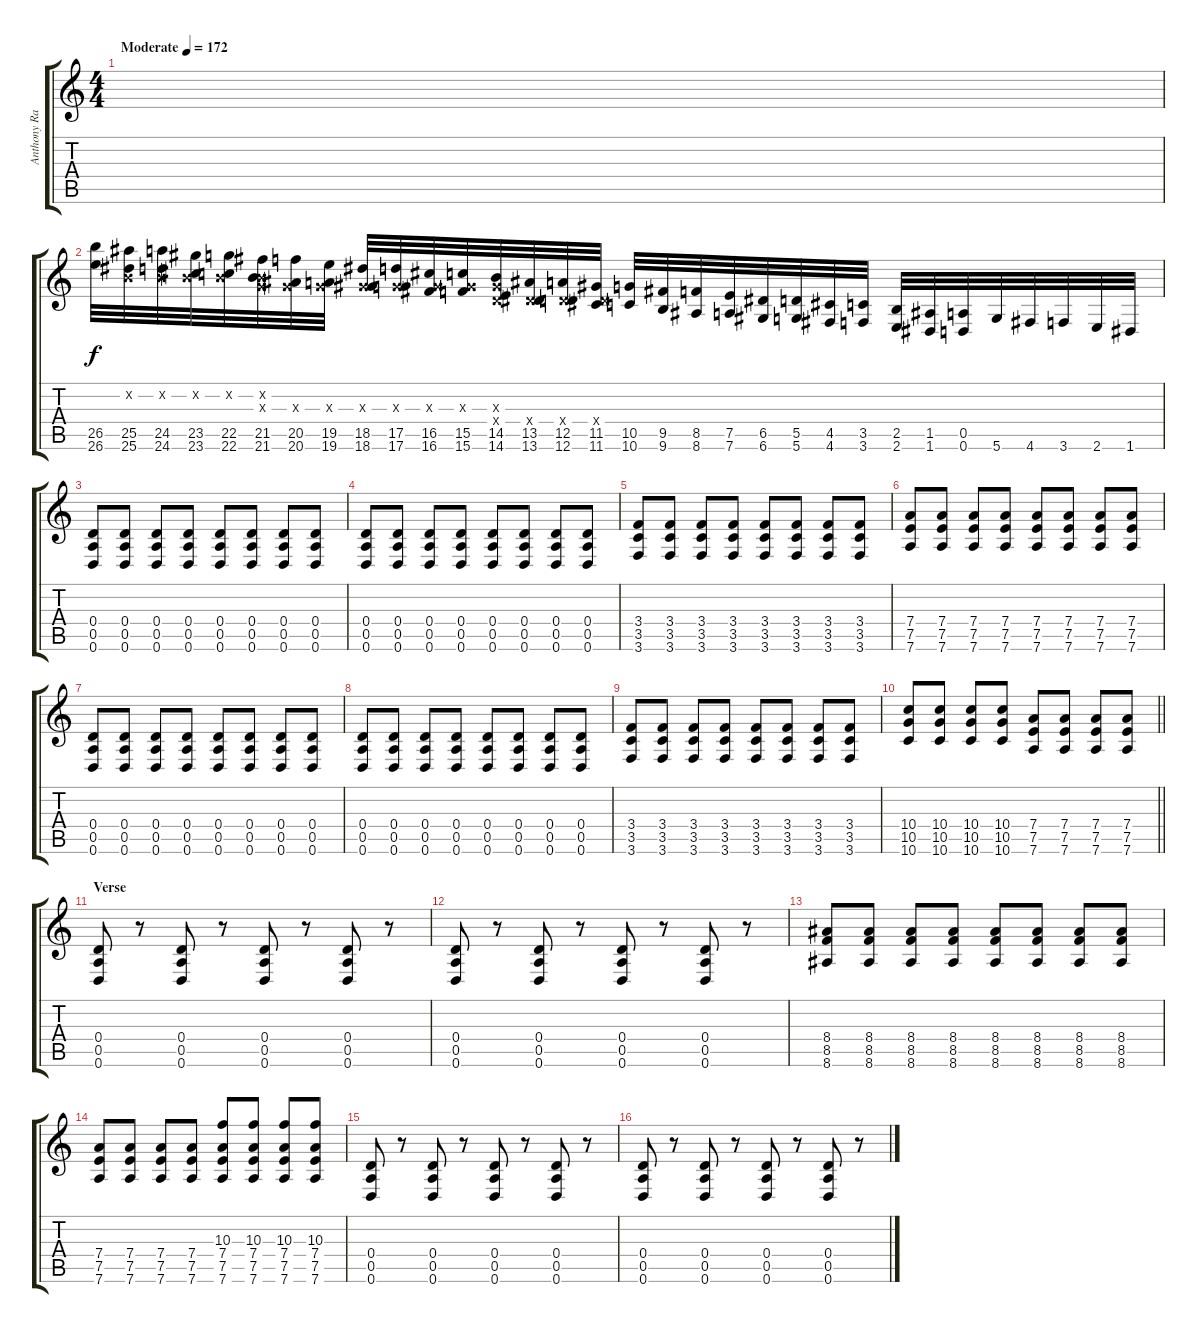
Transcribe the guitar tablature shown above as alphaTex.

\track ("Anthony Raneri" "Anthony Ra") {instrument overdrivenguitar}
\staff {score tabs}
\tuning (E4 B3 G3 D3 A2 D2) {hide}
\ts (4 4)
\tempo (172 "Moderate")
\clef g2
\ks c
|
(26.5 26.6).32 (0.2{x} 25.5 25.6).32 (0.2{x} 24.5 24.6).32 (0.2{x} 23.5 23.6).32 (0.2{x} 22.5 22.6).32 (0.2{x} 0.3{x} 21.5 21.6).32 (0.3{x} 20.5 20.6).32 (0.3{x} 19.5 19.6).32 (0.3{x} 18.5 18.6).32 (0.3{x} 17.5 17.6).32 (0.3{x} 16.5 16.6).32 (0.3{x} 15.5 15.6).32 (0.3{x} 0.4{x} 14.5 14.6).32 (0.4{x} 13.5 13.6).32 (0.4{x} 12.5 12.6).32 (0.4{x} 11.5 11.6).32 (10.5 10.6).32 (9.5 9.6).32 (8.5 8.6).32 (7.5 7.6).32 (6.5 6.6).32 (5.5 5.6).32 (4.5 4.6).32 (3.5 3.6).32 (2.5 2.6).32 (1.5 1.6).32 (0.5 0.6).32 5.6.32 4.6.32 3.6.32 2.6.32 1.6.32 |
(0.4 0.5 0.6).8 (0.4 0.5 0.6).8 (0.4 0.5 0.6).8 (0.4 0.5 0.6).8 (0.4 0.5 0.6).8 (0.4 0.5 0.6).8 (0.4 0.5 0.6).8 (0.4 0.5 0.6).8 |
(0.4 0.5 0.6).8 (0.4 0.5 0.6).8 (0.4 0.5 0.6).8 (0.4 0.5 0.6).8 (0.4 0.5 0.6).8 (0.4 0.5 0.6).8 (0.4 0.5 0.6).8 (0.4 0.5 0.6).8 |
(3.4 3.5 3.6).8 (3.4 3.5 3.6).8 (3.4 3.5 3.6).8 (3.4 3.5 3.6).8 (3.4 3.5 3.6).8 (3.4 3.5 3.6).8 (3.4 3.5 3.6).8 (3.4 3.5 3.6).8 |
(7.4 7.5 7.6).8 (7.4 7.5 7.6).8 (7.4 7.5 7.6).8 (7.4 7.5 7.6).8 (7.4 7.5 7.6).8 (7.4 7.5 7.6).8 (7.4 7.5 7.6).8 (7.4 7.5 7.6).8 |
(0.4 0.5 0.6).8 (0.4 0.5 0.6).8 (0.4 0.5 0.6).8 (0.4 0.5 0.6).8 (0.4 0.5 0.6).8 (0.4 0.5 0.6).8 (0.4 0.5 0.6).8 (0.4 0.5 0.6).8 |
(0.4 0.5 0.6).8 (0.4 0.5 0.6).8 (0.4 0.5 0.6).8 (0.4 0.5 0.6).8 (0.4 0.5 0.6).8 (0.4 0.5 0.6).8 (0.4 0.5 0.6).8 (0.4 0.5 0.6).8 |
(3.4 3.5 3.6).8 (3.4 3.5 3.6).8 (3.4 3.5 3.6).8 (3.4 3.5 3.6).8 (3.4 3.5 3.6).8 (3.4 3.5 3.6).8 (3.4 3.5 3.6).8 (3.4 3.5 3.6).8 |
\barLineRight lightlight
(10.4 10.5 10.6).8 (10.4 10.5 10.6).8 (10.4 10.5 10.6).8 (10.4 10.5 10.6).8 (7.4 7.5 7.6).8 (7.4 7.5 7.6).8 (7.4 7.5 7.6).8 (7.4 7.5 7.6).8 |
\section ("" "Verse")
(0.4 0.5 0.6).8 r.8 (0.4 0.5 0.6).8 r.8 (0.4 0.5 0.6).8 r.8 (0.4 0.5 0.6).8 r.8 |
(0.4 0.5 0.6).8 r.8 (0.4 0.5 0.6).8 r.8 (0.4 0.5 0.6).8 r.8 (0.4 0.5 0.6).8 r.8 |
(8.4 8.5 8.6).8 (8.4 8.5 8.6).8 (8.4 8.5 8.6).8 (8.4 8.5 8.6).8 (8.4 8.5 8.6).8 (8.4 8.5 8.6).8 (8.4 8.5 8.6).8 (8.4 8.5 8.6).8 |
(7.4 7.5 7.6).8 (7.4 7.5 7.6).8 (7.4 7.5 7.6).8 (7.4 7.5 7.6).8 (10.3 7.4 7.5 7.6).8 (10.3 7.4 7.5 7.6).8 (10.3 7.4 7.5 7.6).8 (10.3 7.4 7.5 7.6).8 |
(0.4 0.5 0.6).8 r.8 (0.4 0.5 0.6).8 r.8 (0.4 0.5 0.6).8 r.8 (0.4 0.5 0.6).8 r.8 |
(0.4 0.5 0.6).8 r.8 (0.4 0.5 0.6).8 r.8 (0.4 0.5 0.6).8 r.8 (0.4 0.5 0.6).8 r.8
